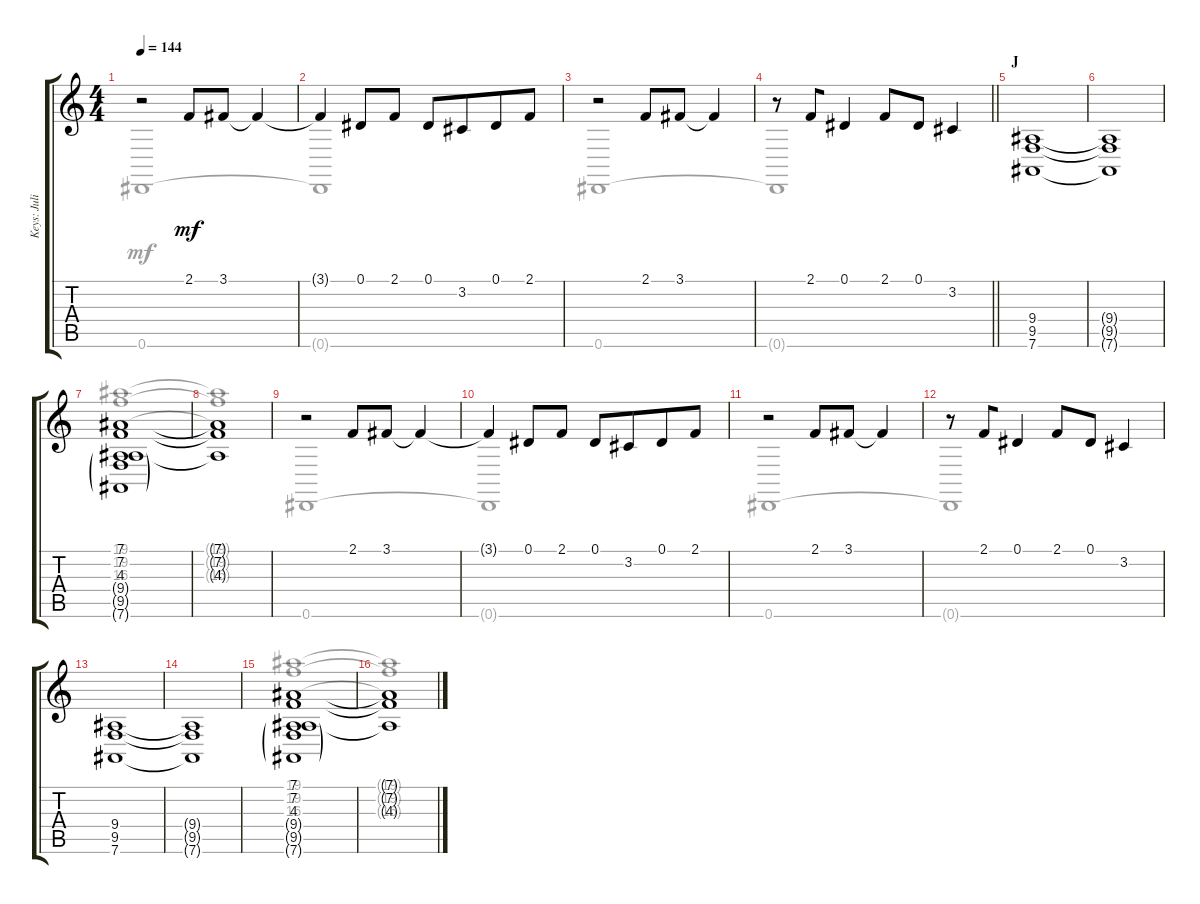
\track ("Keys: Julie" "Keys: Juli") {instrument synthstrings1}
\staff {score tabs}
\tuning (Eb4 Bb3 Gb3 Db3 Ab2 Eb2) {hide}
\voice
\ts (4 4)
\tempo 144
\clef g2
\ks c
r.2{dy mf} 2.1.8 3.1.8{beam merge} 3.1{t}.4 |
3.1{t}.4{beam merge} 0.1.8 2.1.8 0.1.8 3.2.8{beam merge} 0.1.8 2.1.8 |
r.2 2.1.8 3.1.8{beam merge} 3.1{t}.4 |
\barLineRight lightlight
r.8 2.1.8{beam merge} 0.1.4 2.1.8 0.1.8 3.2.4 |
\section ("" "J")
(9.4 9.5 7.6).1 |
(9.4{t} 9.5{t} 7.6{t}).1 |
(7.1 7.2 4.3 9.4{g} 9.5{g} 7.6{g}).1 |
(7.1{t} 7.2{t} 4.3{t}).1 |
r.2 2.1.8 3.1.8{beam merge} 3.1{t}.4 |
3.1{t}.4{beam merge} 0.1.8 2.1.8 0.1.8 3.2.8{beam merge} 0.1.8 2.1.8 |
r.2 2.1.8 3.1.8{beam merge} 3.1{t}.4 |
r.8 2.1.8{beam merge} 0.1.4 2.1.8 0.1.8 3.2.4 |
(9.4 9.5 7.6).1 |
(9.4{t} 9.5{t} 7.6{t}).1 |
(7.1 7.2 4.3 9.4{g} 9.5{g} 7.6{g}).1 |
(7.1{t} 7.2{t} 4.3{t}).1
\voice
\clef g2
\ottava regular
\simile none
\ks c
0.6.1{dy mf} |
0.6{t}.1 |
0.6.1 |
\barLineRight lightlight
0.6{t}.1 |
|
|
(19.1 19.2 16.3).1 |
(19.1{t} 19.2{t} 16.3{t}).1 |
0.6.1 |
0.6{t}.1 |
0.6.1 |
0.6{t}.1 |
|
|
(19.1 19.2 16.3).1 |
(19.1{t} 19.2{t} 16.3{t}).1
